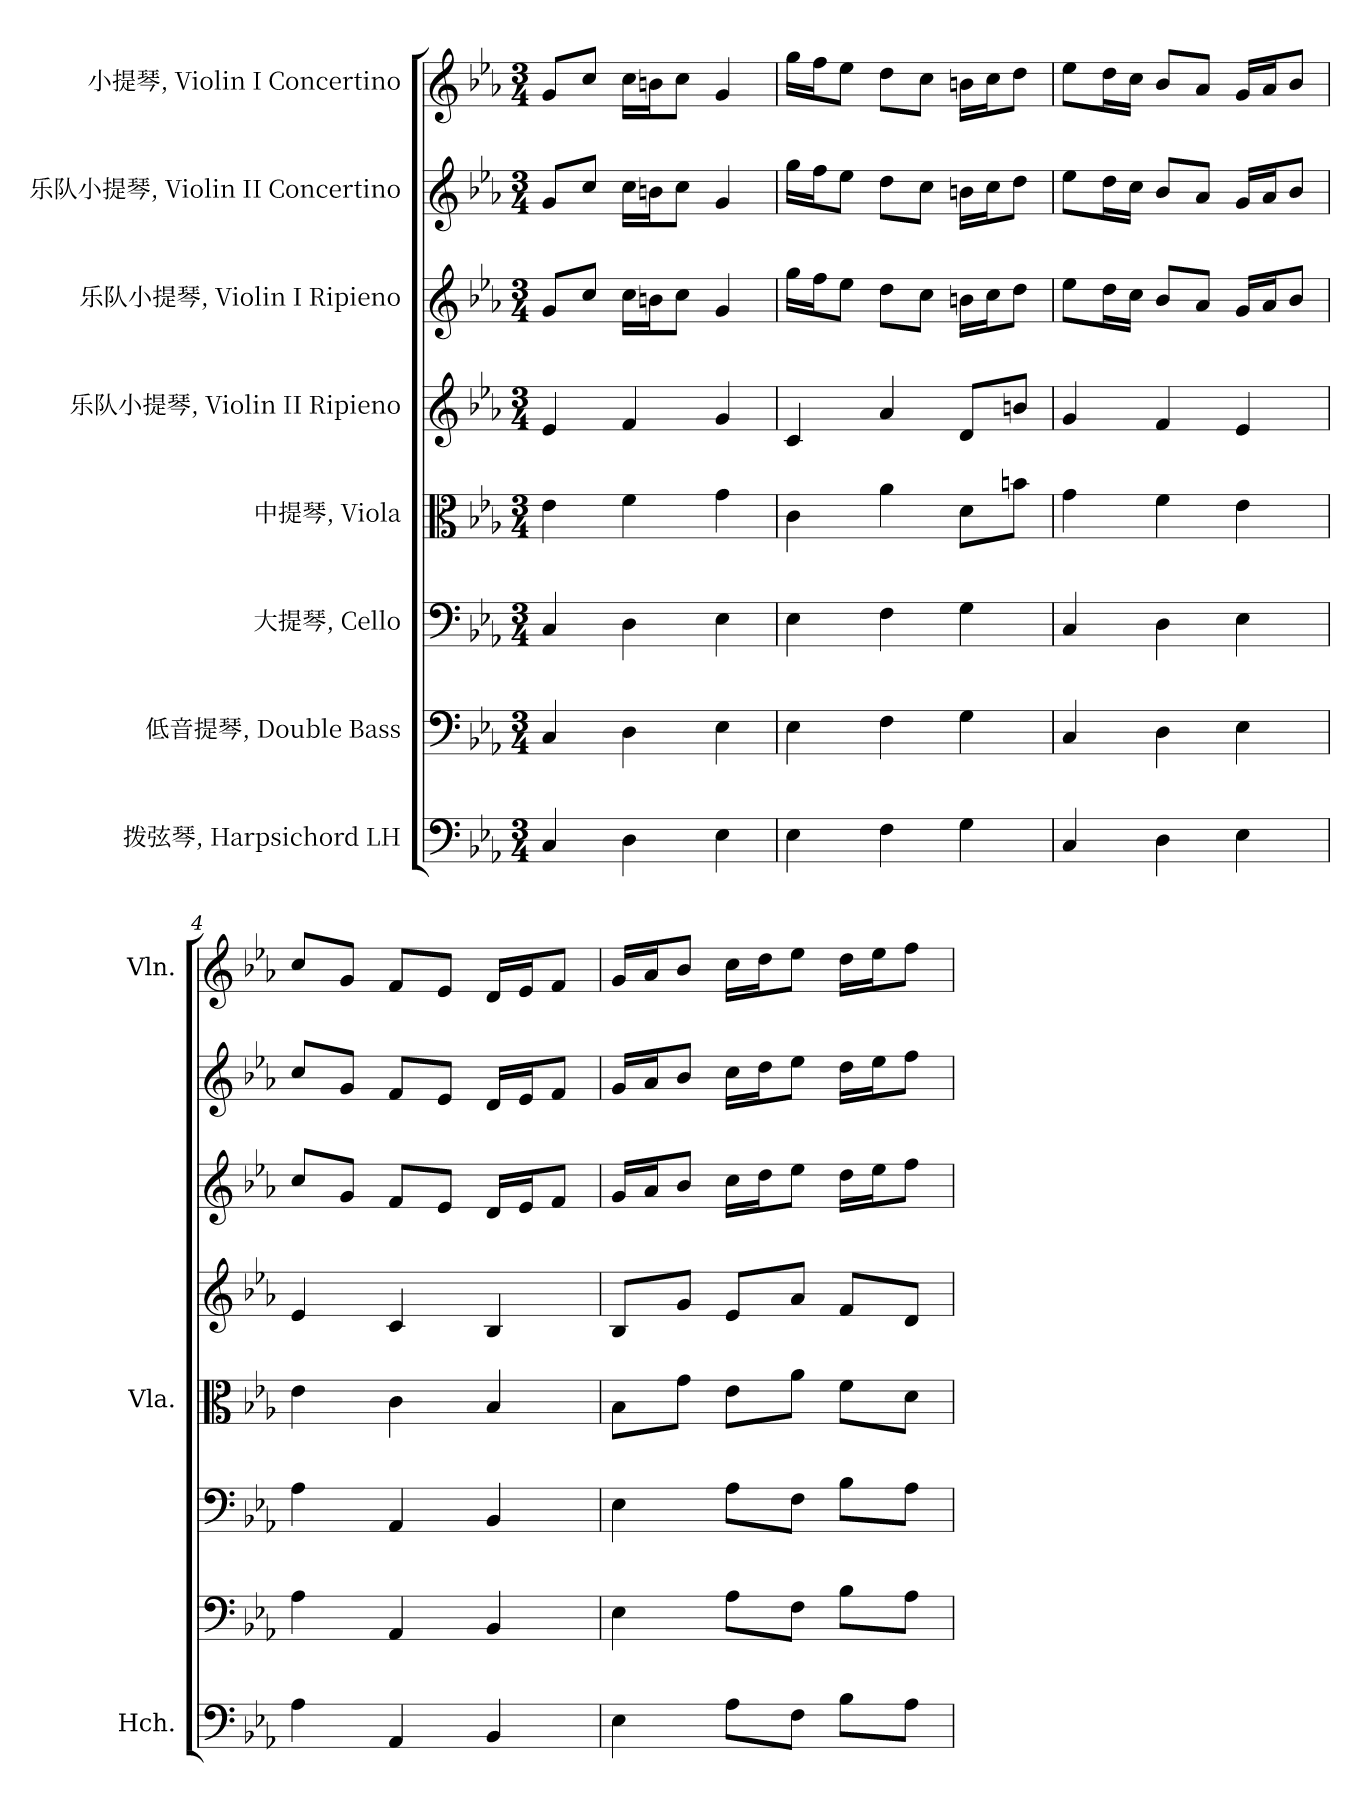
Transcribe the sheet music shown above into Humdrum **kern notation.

**kern	**kern	**kern	**kern	**kern	**kern	**kern	**kern
*part8	*part7	*part6	*part5	*part4	*part3	*part2	*part1
*staff8	*staff7	*staff6	*staff5	*staff4	*staff3	*staff2	*staff1
*I"拨弦琴, Harpsichord LH	*I"低音提琴, Double Bass	*I"大提琴, Cello	*I"中提琴, Viola	*I"乐队小提琴, Violin II Ripieno	*I"乐队小提琴, Violin I Ripieno	*I"乐队小提琴, Violin II Concertino	*I"小提琴, Violin I Concertino
*I'Hch.	*	*	*I'Vla.	*	*	*	*I'Vln.
*clefF4	*clefF4	*clefF4	*clefC3	*clefG2	*clefG2	*clefG2	*clefG2
*	*ITrd7c12	*	*	*	*	*	*
*k[b-e-a-]	*k[b-e-a-]	*k[b-e-a-]	*k[b-e-a-]	*k[b-e-a-]	*k[b-e-a-]	*k[b-e-a-]	*k[b-e-a-]
*M3/4	*M3/4	*M3/4	*M3/4	*M3/4	*M3/4	*M3/4	*M3/4
*MM100	*MM100	*MM100	*MM100	*MM100	*MM100	*MM100	*MM100
=1	=1	=1	=1	=1	=1	=1	=1
4C/	4CC/	4C/	4e-\	4e-/	8g/L	8g/L	8g/L
.	.	.	.	.	8cc/J	8cc/J	8cc/J
4D\	4DD\	4D\	4f\	4f/	16cc\LL	16cc\LL	16cc\LL
.	.	.	.	.	16bn\J	16bn\J	16bn\J
.	.	.	.	.	8cc\J	8cc\J	8cc\J
4E-\	4EE-\	4E-\	4g\	4g/	4g/	4g/	4g/
=2	=2	=2	=2	=2	=2	=2	=2
4E-\	4EE-\	4E-\	4c\	4c/	16gg\LL	16gg\LL	16gg\LL
.	.	.	.	.	16ff\J	16ff\J	16ff\J
.	.	.	.	.	8ee-\J	8ee-\J	8ee-\J
4F\	4FF\	4F\	4a-\	4a-/	8dd\L	8dd\L	8dd\L
.	.	.	.	.	8cc\J	8cc\J	8cc\J
4G\	4GG\	4G\	8d\L	8d/L	16bn\LL	16bn\LL	16bn\LL
.	.	.	.	.	16cc\J	16cc\J	16cc\J
.	.	.	8bn\J	8bn/J	8dd\J	8dd\J	8dd\J
=3	=3	=3	=3	=3	=3	=3	=3
4C/	4CC/	4C/	4g\	4g/	8ee-\L	8ee-\L	8ee-\L
.	.	.	.	.	16dd\L	16dd\L	16dd\L
.	.	.	.	.	16cc\JJ	16cc\JJ	16cc\JJ
4D\	4DD\	4D\	4f\	4f/	8b-/L	8b-/L	8b-/L
.	.	.	.	.	8a-/J	8a-/J	8a-/J
4E-\	4EE-\	4E-\	4e-\	4e-/	16g/LL	16g/LL	16g/LL
.	.	.	.	.	16a-/J	16a-/J	16a-/J
.	.	.	.	.	8b-/J	8b-/J	8b-/J
!!LO:PB:g=z
=4	=4	=4	=4	=4	=4	=4	=4
4A-\	4AA-\	4A-\	4e-\	4e-/	8cc/L	8cc/L	8cc/L
.	.	.	.	.	8g/J	8g/J	8g/J
4AA-/	4AAA-/	4AA-/	4c\	4c/	8f/L	8f/L	8f/L
.	.	.	.	.	8e-/J	8e-/J	8e-/J
4BB-/	4BBB-/	4BB-/	4B-/	4B-/	16d/LL	16d/LL	16d/LL
.	.	.	.	.	16e-/J	16e-/J	16e-/J
.	.	.	.	.	8f/J	8f/J	8f/J
=5	=5	=5	=5	=5	=5	=5	=5
4E-\	4EE-\	4E-\	8B-\L	8B-/L	16g/LL	16g/LL	16g/LL
.	.	.	.	.	16a-/J	16a-/J	16a-/J
.	.	.	8g\J	8g/J	8b-/J	8b-/J	8b-/J
8A-\L	8AA-\L	8A-\L	8e-\L	8e-/L	16cc\LL	16cc\LL	16cc\LL
.	.	.	.	.	16dd\J	16dd\J	16dd\J
8F\J	8FF\J	8F\J	8a-\J	8a-/J	8ee-\J	8ee-\J	8ee-\J
8B-\L	8BB-\L	8B-\L	8f\L	8f/L	16dd\LL	16dd\LL	16dd\LL
.	.	.	.	.	16ee-\J	16ee-\J	16ee-\J
8A-\J	8AA-\J	8A-\J	8d\J	8d/J	8ff\J	8ff\J	8ff\J
=	=	=	=	=	=	=	=
*-	*-	*-	*-	*-	*-	*-	*-
